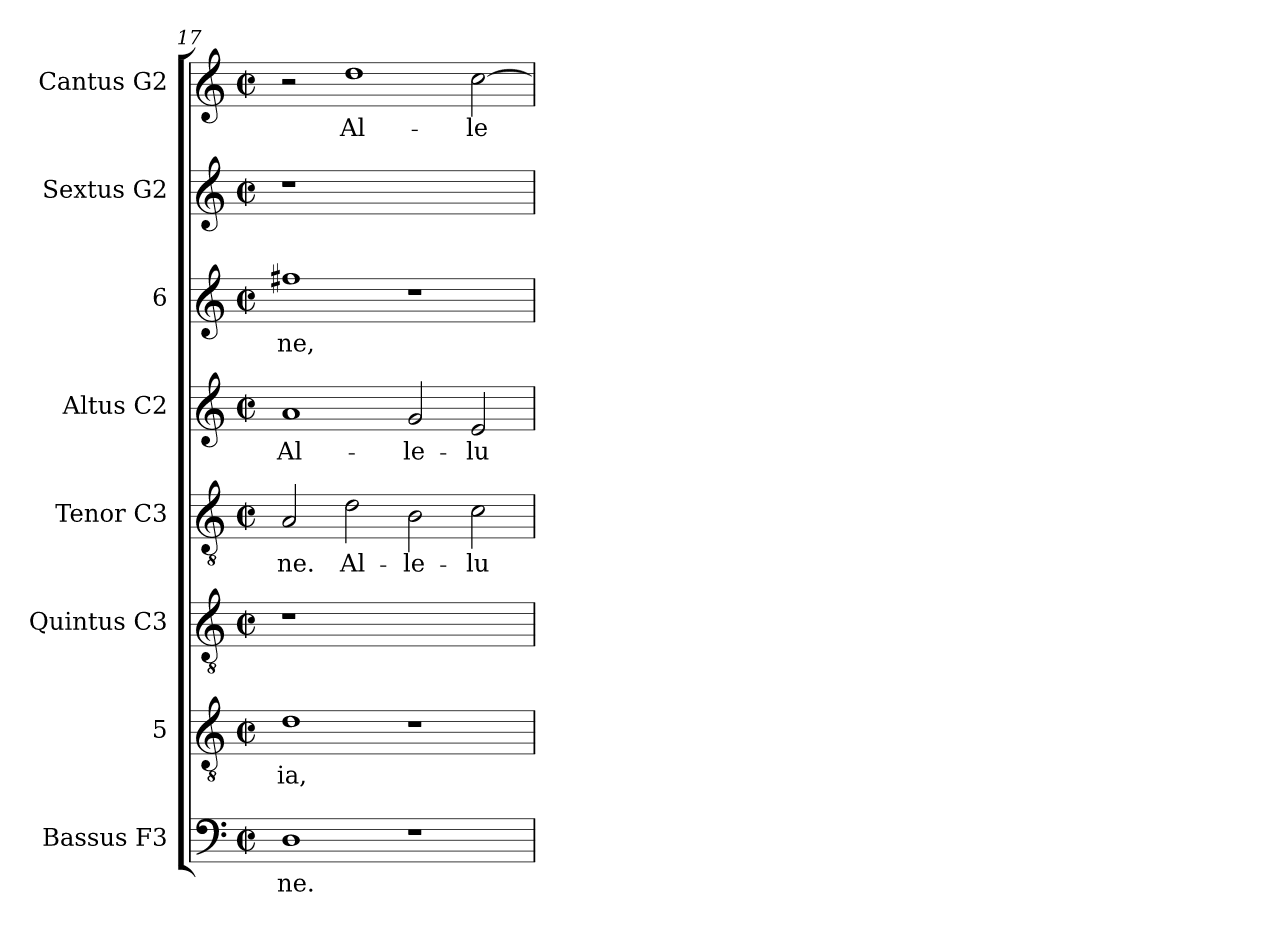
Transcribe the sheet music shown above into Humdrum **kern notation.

**kern	**text	**kern	**text	**kern	**kern	**text	**kern	**text	**kern	**text	**kern	**kern	**text
*part8	*part8	*part7	*part7	*part6	*part5	*part5	*part4	*part4	*part3	*part3	*part2	*part1	*part1
*staff8	*staff8	*staff7	*staff7	*staff6	*staff5	*staff5	*staff4	*staff4	*staff3	*staff3	*staff2	*staff1	*staff1
*I"Bassus  F3	*	*I"5	*	*I"Quintus  C3	*I"Tenor  C3	*	*I"Altus  C2	*	*I"6	*	*I"Sextus  G2	*I"Cantus  G2	*
*I'B	*	*	*	*	*I'T	*	*I'A	*	*	*	*	*I'C	*
!!LO:PB:g=z
*clefF4	*	*clefGv2	*	*clefGv2	*clefGv2	*	*clefG2	*	*clefG2	*	*clefG2	*clefG2	*
*k[]	*	*k[]	*	*k[]	*k[]	*	*k[]	*	*k[]	*	*k[]	*k[]	*
*C:	*	*C:	*	*C:	*C:	*	*C:	*	*C:	*	*C:	*C:	*
*M2/2	*	*M2/2	*	*M2/2	*M2/2	*	*M2/2	*	*M2/2	*	*M2/2	*M2/2	*
*met(c|)	*	*met(c|)	*	*met(c|)	*met(c|)	*	*met(c|)	*	*met(c|)	*	*met(c|)	*met(c|)	*
=17	=17	=17	=17	=17	=17	=17	=17	=17	=17	=17	=17	=17	=17
!	!LO:LY:b:cj	!	!LO:LY:b:cj	!	!	!LO:LY:b:cj	!	!LO:LY:b:cj	!	!LO:LY:b:cj	!	!	!
1D	-ne.	1d	-ia,	1r	2A/	-ne.	1a	Al-	1ff#X	-ne,	1r	2r	.
!	!	!	!	!	!	!LO:LY:b:cj	!	!	!	!	!	!	!LO:LY:b:cj
.	.	.	.	.	2d\	Al-	.	.	.	.	.	1dd	Al-
!	!	!	!	!	!	!LO:LY:b:cj	!	!LO:LY:b:cj	!	!	!	!	!
1r	.	1r	.	1ryy	2B\	-le-	2g/	-le-	1r	.	1ryy	.	.
!	!	!	!	!	!	!LO:LY:b:cj	!	!LO:LY:b:cj	!	!	!	!	!LO:LY:b:cj
.	.	.	.	.	2c\	-lu-	2e/	-lu-	.	.	.	[>2cc\	-le-
=	=	=	=	=	=	=	=	=	=	=	=	=	=
*-	*-	*-	*-	*-	*-	*-	*-	*-	*-	*-	*-	*-	*-
